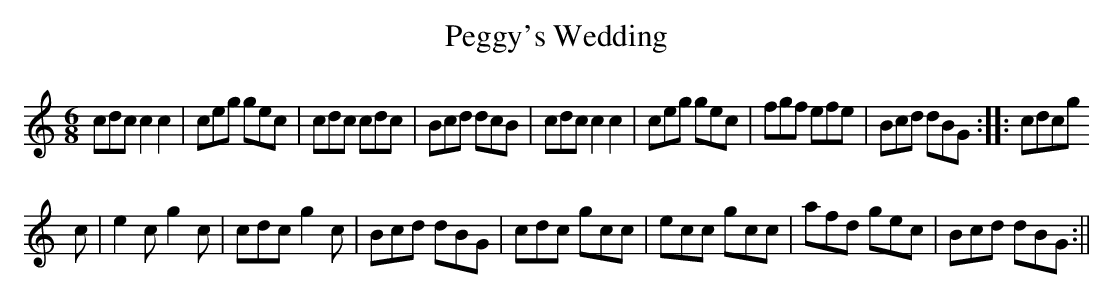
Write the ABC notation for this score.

X:1
T:Peggy's Wedding
M:6/8
L:1/8
K:C major
cdc c2c2|ceg gec|cdc cdc|Bcd dcB|cdcc2c2|ceg gec|fgf efe|Bcd dBG:||:cdcg
2c|e2cg2c|cdcg2c|Bcd dBG|cdc gcc|ecc gcc|afd gec|Bcd dBG:||
